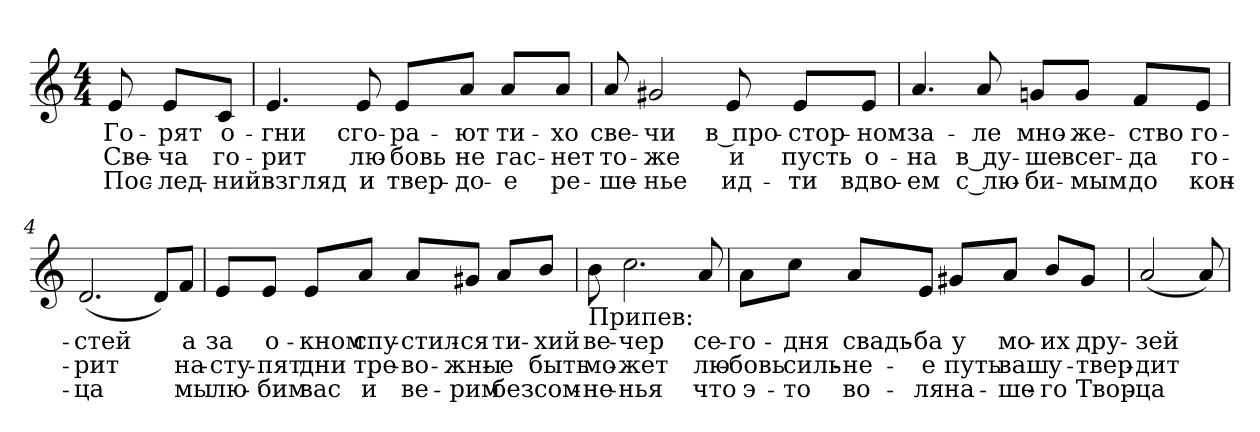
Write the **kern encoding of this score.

**kern	**text	**text	**text
*part1	*part1	*part1	*part1
*staff1	*staff1	*staff1	*staff1
!!LO:PB:g=z
*clefG2	*	*	*
*k[]	*	*	*
*a:	*	*	*
*M4/4	*	*	*
=	=	=	=
!	!LO:LY:b:color=#000000	!LO:LY:b:color=#000000	!LO:LY:b:color=#000000
8ei/	Го-	Све-	Пос-
!	!LO:LY:b:color=#000000	!LO:LY:b:color=#000000	!LO:LY:b:color=#000000
8ei/L	-рят	-ча	-лед-
!	!LO:LY:b:color=#000000	!LO:LY:b:color=#000000	!LO:LY:b:color=#000000
8ci/J	о-	го-	-ний
=1	=1	=1	=1
!	!LO:LY:b:color=#000000	!LO:LY:b:color=#000000	!LO:LY:b:color=#000000
4.ei/	-гни	-рит	взгляд
!	!LO:LY:b:color=#000000	!LO:LY:b:color=#000000	!LO:LY:b:color=#000000
8ei/	сго-	лю-	и
!	!LO:LY:b:color=#000000	!LO:LY:b:color=#000000	!LO:LY:b:color=#000000
8ei/L	-ра-	-бовь	твер-
!	!LO:LY:b:color=#000000	!LO:LY:b:color=#000000	!LO:LY:b:color=#000000
8ai/J	-ют	не	-до-
!	!LO:LY:b:color=#000000	!LO:LY:b:color=#000000	!LO:LY:b:color=#000000
8ai/L	ти-	гас-	-е
!	!LO:LY:b:color=#000000	!LO:LY:b:color=#000000	!LO:LY:b:color=#000000
8ai/J	-хо	-нет	ре-
=2	=2	=2	=2
!	!LO:LY:b:color=#000000	!LO:LY:b:color=#000000	!LO:LY:b:color=#000000
8ai/	све-	то-	-ше-
!	!LO:LY:b:color=#000000	!LO:LY:b:color=#000000	!LO:LY:b:color=#000000
2g#Xi/	-чи	-же	-нье
!	!LO:LY:b:color=#000000	!LO:LY:b:color=#000000	!LO:LY:b:color=#000000
8ei/	в про-	и	ид-
!	!LO:LY:b:color=#000000	!LO:LY:b:color=#000000	!LO:LY:b:color=#000000
8ei/L	-стор-	пусть	-ти
!	!LO:LY:b:color=#000000	!LO:LY:b:color=#000000	!LO:LY:b:color=#000000
8ei/J	-ном	о-	вдво-
!!LO:LB:g=z
=3	=3	=3	=3
!	!LO:LY:b:color=#000000	!LO:LY:b:color=#000000	!LO:LY:b:color=#000000
4.ai/	за-	-на	-ем
!	!LO:LY:b:color=#000000	!LO:LY:b:color=#000000	!LO:LY:b:color=#000000
8ai/	-ле	в ду-	с лю-
!	!LO:LY:b:color=#000000	!LO:LY:b:color=#000000	!LO:LY:b:color=#000000
8gni/L	мно-	-ше	-би-
!	!LO:LY:b:color=#000000	!LO:LY:b:color=#000000	!LO:LY:b:color=#000000
8gi/J	-же-	всег-	-мым
!	!LO:LY:b:color=#000000	!LO:LY:b:color=#000000	!LO:LY:b:color=#000000
8fi/L	-ство	-да	до
!	!LO:LY:b:color=#000000	!LO:LY:b:color=#000000	!LO:LY:b:color=#000000
8ei/J	го-	го-	кон-
=4	=4	=4	=4
!	!LO:LY:b:color=#000000	!LO:LY:b:color=#000000	!LO:LY:b:color=#000000
(2.di/	-стей	-рит	-ца
8di/L)	.	.	.
!	!LO:LY:b:color=#000000	!LO:LY:b:color=#000000	!LO:LY:b:color=#000000
8fi/J	а	на-	мы
=5	=5	=5	=5
!	!LO:LY:b:color=#000000	!LO:LY:b:color=#000000	!LO:LY:b:color=#000000
8ei/L	за	-сту-	лю-
!	!LO:LY:b:color=#000000	!LO:LY:b:color=#000000	!LO:LY:b:color=#000000
8ei/J	о-	-пят	-бим
!	!LO:LY:b:color=#000000	!LO:LY:b:color=#000000	!LO:LY:b:color=#000000
8ei/L	-кном	дни	вас
!	!LO:LY:b:color=#000000	!LO:LY:b:color=#000000	!LO:LY:b:color=#000000
8ai/J	спу-	тре-	и
!	!LO:LY:b:color=#000000	!LO:LY:b:color=#000000	!LO:LY:b:color=#000000
8ai/L	-стил-	-во-	ве-
!	!LO:LY:b:color=#000000	!LO:LY:b:color=#000000	!LO:LY:b:color=#000000
8g#Xi/J	-ся	-жны-	-рим
!	!LO:LY:b:color=#000000	!LO:LY:b:color=#000000	!LO:LY:b:color=#000000
8ai/L	ти-	-е	без
!	!LO:LY:b:color=#000000	!LO:LY:b:color=#000000	!LO:LY:b:color=#000000
8bi/J	-хий	быть	сом-
!!LO:LB:g=z
=6	=6	=6	=6
!LO:TX:b:t=Припев&colon;	!	!	!
!	!LO:LY:b:color=#000000	!LO:LY:b:color=#000000	!LO:LY:b:color=#000000
8bi\	ве-	мо-	-не-
!	!LO:LY:b:color=#000000	!LO:LY:b:color=#000000	!LO:LY:b:color=#000000
2.cci\	-чер	-жет	-нья
!	!LO:LY:b:color=#000000	!LO:LY:b:color=#000000	!LO:LY:b:color=#000000
8ai/	се-	лю-	что
=7	=7	=7	=7
!	!LO:LY:b:color=#000000	!LO:LY:b:color=#000000	!LO:LY:b:color=#000000
8ai\L	-го-	-бовь	э-
!	!LO:LY:b:color=#000000	!LO:LY:b:color=#000000	!LO:LY:b:color=#000000
8cci\J	-дня	силь-	-то
!	!LO:LY:b:color=#000000	!LO:LY:b:color=#000000	!LO:LY:b:color=#000000
8ai/L	свадь-	-не-	во-
!	!LO:LY:b:color=#000000	!LO:LY:b:color=#000000	!LO:LY:b:color=#000000
8ei/J	-ба	-е	-ля
!	!LO:LY:b:color=#000000	!LO:LY:b:color=#000000	!LO:LY:b:color=#000000
8g#Xi/L	у	путь	на-
!	!LO:LY:b:color=#000000	!LO:LY:b:color=#000000	!LO:LY:b:color=#000000
8ai/J	мо-	ваш	-ше-
!	!LO:LY:b:color=#000000	!LO:LY:b:color=#000000	!LO:LY:b:color=#000000
8bi/L	-их	у-	-го
!	!LO:LY:b:color=#000000	!LO:LY:b:color=#000000	!LO:LY:b:color=#000000
8g#i/J	дру-	-твер-	Твор-
=8	=8	=8	=8
!	!LO:LY:b:color=#000000	!LO:LY:b:color=#000000	!LO:LY:b:color=#000000
(2ai/	-зей	-дит	-ца
8ai/)	.	.	.
=	=	=	=
*-	*-	*-	*-
